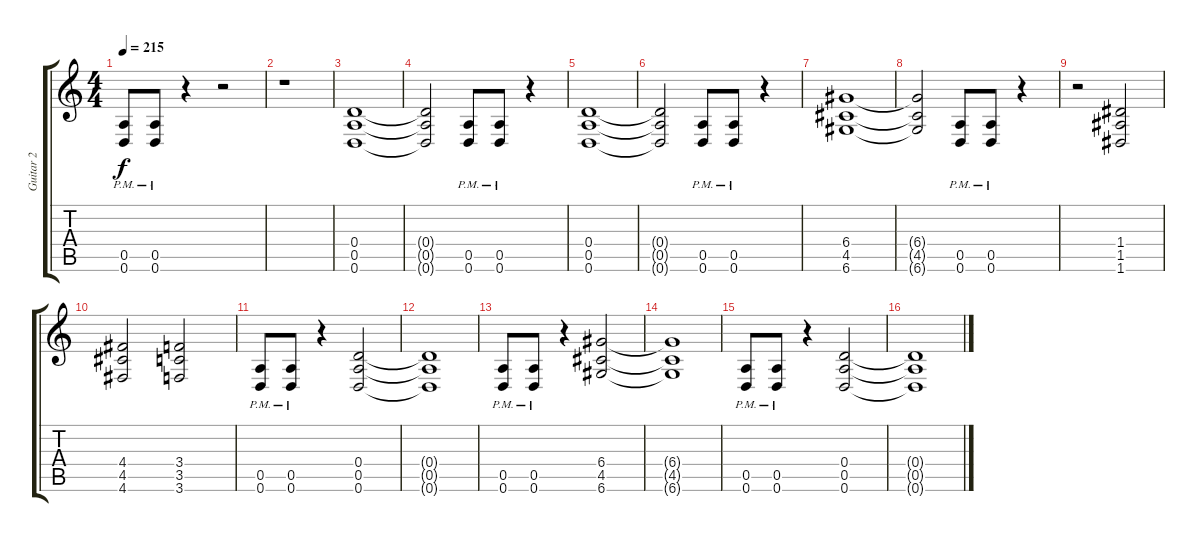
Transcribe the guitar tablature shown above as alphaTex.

\track ("Guitar 2" "Guitar 2") {instrument distortionguitar}
\staff {score tabs}
\tuning (E4 B3 G3 D3 A2 D2) {hide}
\ts (4 4)
\tempo 215
\clef g2
\ks c
(0.5{pm} 0.6{pm}).8{dy f} (0.5{pm} 0.6{pm}).8 r.4 r.2 |
r.1 |
(0.4 0.5 0.6).1 |
(0.4{t} 0.5{t} 0.6{t}).2 (0.5{pm} 0.6{pm}).8 (0.5{pm} 0.6{pm}).8 r.4 |
(0.4 0.5 0.6).1 |
(0.4{t} 0.5{t} 0.6{t}).2 (0.5{pm} 0.6{pm}).8 (0.5{pm} 0.6{pm}).8 r.4 |
(6.4 4.5 6.6).1 |
(6.4{t} 4.5{t} 6.6{t}).2 (0.5{pm} 0.6{pm}).8 (0.5{pm} 0.6{pm}).8 r.4 |
r.2 (1.4 1.5 1.6).2 |
(4.4 4.5 4.6).2 (3.4 3.5 3.6).2 |
(0.5{pm} 0.6{pm}).8 (0.5{pm} 0.6{pm}).8 r.4 (0.4 0.5 0.6).2 |
(0.4{t} 0.5{t} 0.6{t}).1 |
(0.5{pm} 0.6{pm}).8 (0.5{pm} 0.6{pm}).8 r.4 (6.4 4.5 6.6).2 |
(6.4{t} 4.5{t} 6.6{t}).1 |
(0.5{pm} 0.6{pm}).8 (0.5{pm} 0.6{pm}).8 r.4 (0.4 0.5 0.6).2 |
(0.4{t} 0.5{t} 0.6{t}).1
